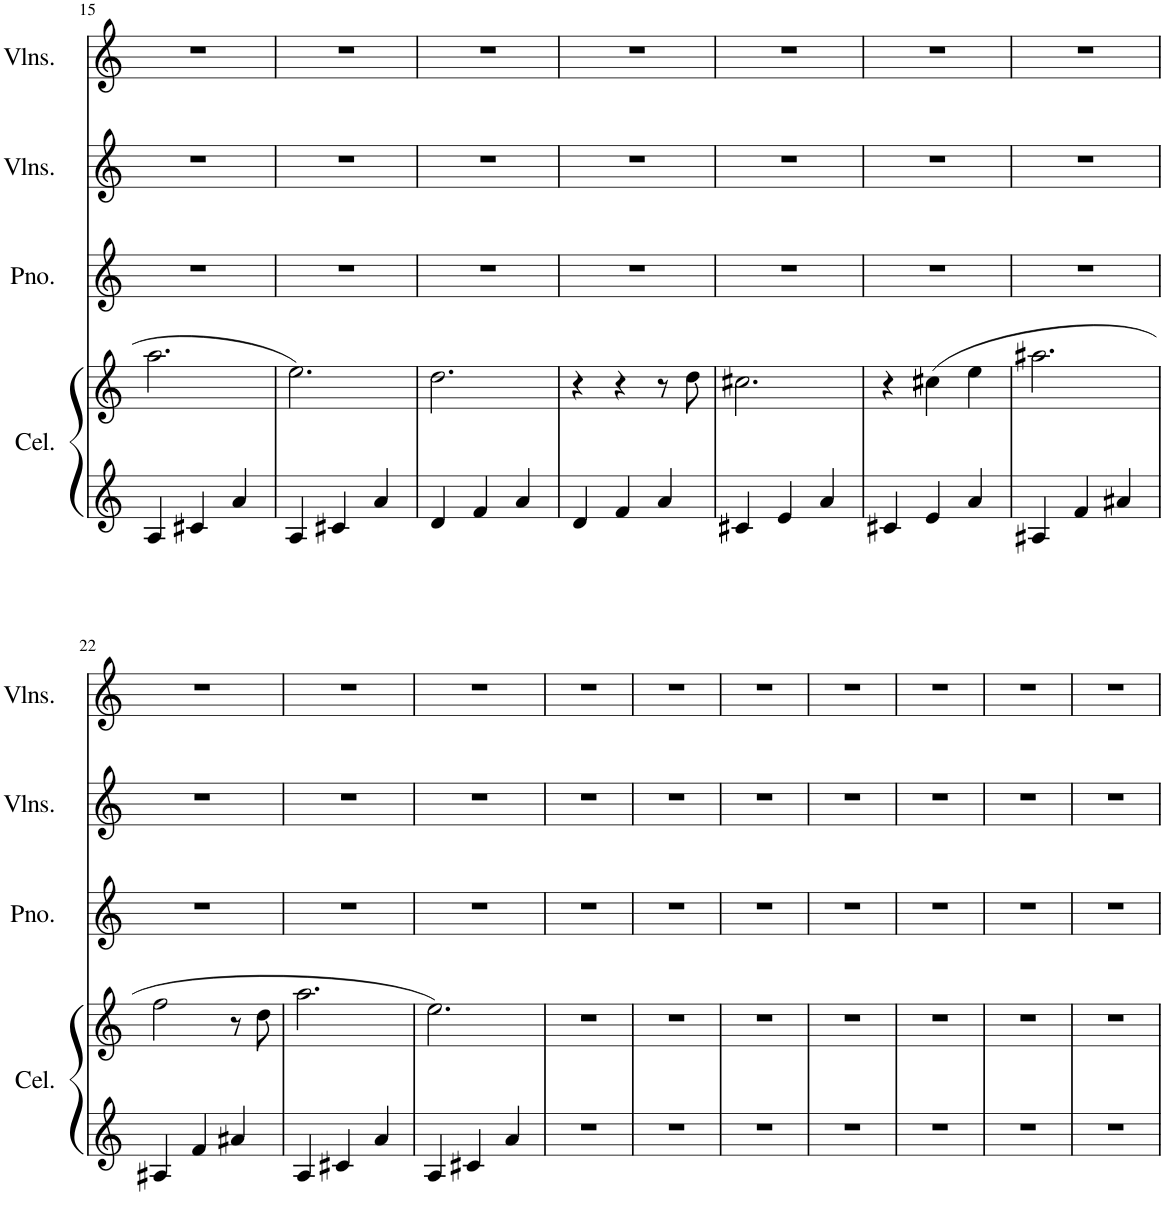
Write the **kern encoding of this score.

**kern	**kern	**kern	**kern	**kern
*part4	*part4	*part3	*part2	*part1
*staff5	*staff4	*staff3	*staff2	*staff1
*I"Celesta	*	*I"Piano	*I"Violins	*I"Violins
*I'Cel.	*	*I'Pno.	*I'Vlns.	*I'Vlns.
!!LO:PB:g=z
*clefG2	*clefG2	*clefG2	*clefG2	*clefG2
*Trd-7c-12	*Trd-7c-12	*	*	*
*k[]	*k[]	*k[]	*k[]	*k[]
*M3/4	*M3/4	*M3/4	*M3/4	*M3/4
=15	=15	=15	=15	=15
4A/	2.aa\	2.r	2.r	2.r
4c#X/	.	.	.	.
4a/	.	.	.	.
=16	=16	=16	=16	=16
4A/	2.ee\	2.r	2.r	2.r
4c#X/	.	.	.	.
4a/	.	.	.	.
=17	=17	=17	=17	=17
4d/	2.dd\	2.r	2.r	2.r
4f/	.	.	.	.
4a/	.	.	.	.
=18	=18	=18	=18	=18
4d/	4r	2.r	2.r	2.r
4f/	4r	.	.	.
4a/	8r	.	.	.
.	8dd\	.	.	.
=19	=19	=19	=19	=19
4c#X/	2.cc#X\	2.r	2.r	2.r
4e/	.	.	.	.
4a/	.	.	.	.
=20	=20	=20	=20	=20
4c#X/	4r	2.r	2.r	2.r
4e/	(4cc#X\	.	.	.
4a/	4ee\	.	.	.
=21	=21	=21	=21	=21
4A#X/	2.aa#X\	2.r	2.r	2.r
4f/	.	.	.	.
4a#X/	.	.	.	.
!!LO:LB:g=z
=22	=22	=22	=22	=22
4A#X/	2ff\	2.r	2.r	2.r
4f/	.	.	.	.
4a#X/	8r	.	.	.
.	8dd\	.	.	.
=23	=23	=23	=23	=23
4A/	2.aa\	2.r	2.r	2.r
4c#X/	.	.	.	.
4a/	.	.	.	.
=24	=24	=24	=24	=24
4A/	2.ee\)	2.r	2.r	2.r
4c#X/	.	.	.	.
4a/	.	.	.	.
=25	=25	=25	=25	=25
2.r	2.r	2.r	2.r	2.r
=26	=26	=26	=26	=26
2.r	2.r	2.r	2.r	2.r
=27	=27	=27	=27	=27
2.r	2.r	2.r	2.r	2.r
=28	=28	=28	=28	=28
2.r	2.r	2.r	2.r	2.r
=29	=29	=29	=29	=29
2.r	2.r	2.r	2.r	2.r
=30	=30	=30	=30	=30
2.r	2.r	2.r	2.r	2.r
=31	=31	=31	=31	=31
2.r	2.r	2.r	2.r	2.r
=	=	=	=	=
*-	*-	*-	*-	*-
